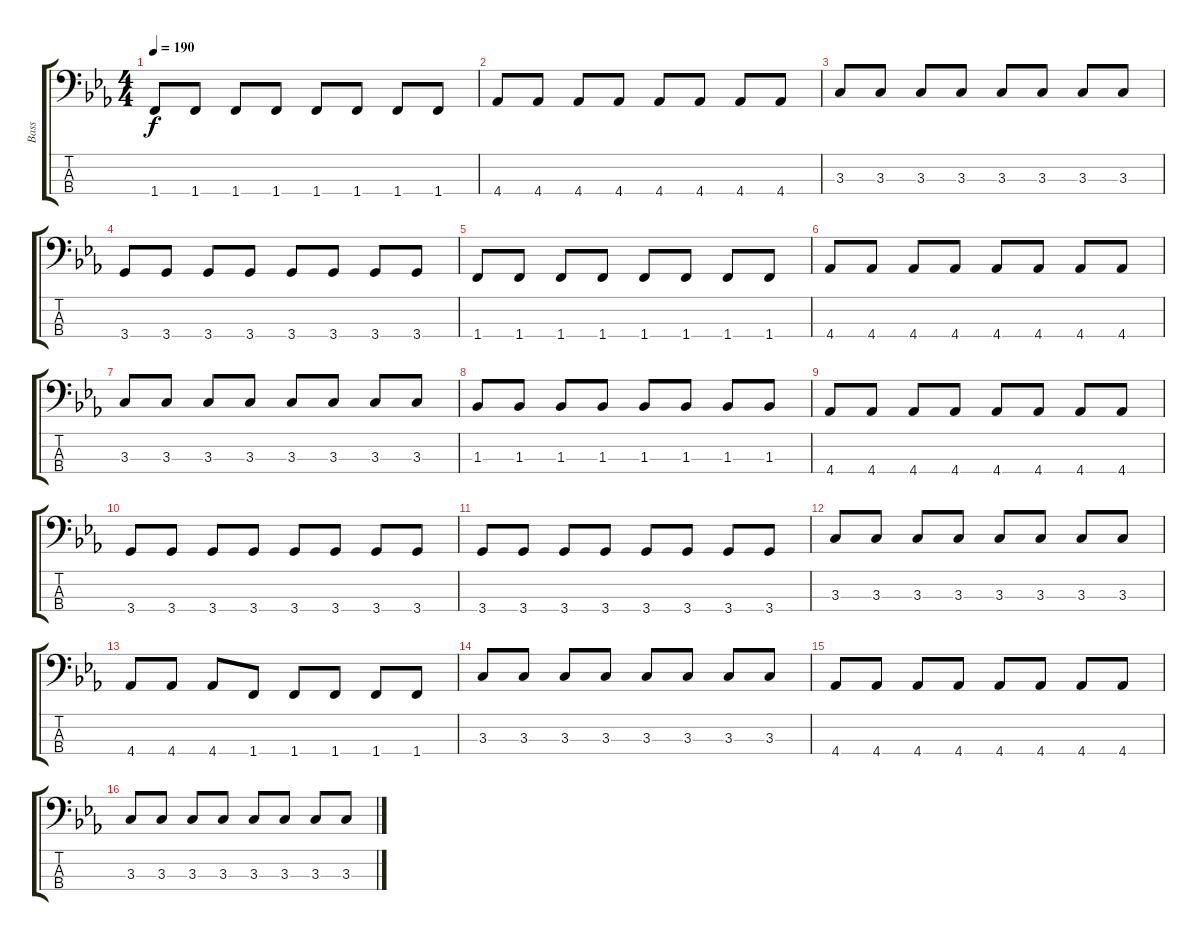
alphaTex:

\track ("Bass" "Bass") {instrument electricbasspick}
\staff {score tabs}
\tuning (G2 D2 A1 E1) {hide}
\ts (4 4)
\tempo 190
\clef f4
\ks eb
1.4.8{dy f} 1.4.8 1.4.8 1.4.8 1.4.8 1.4.8 1.4.8 1.4.8 |
4.4.8 4.4.8 4.4.8 4.4.8 4.4.8 4.4.8 4.4.8 4.4.8 |
3.3.8 3.3.8 3.3.8 3.3.8 3.3.8 3.3.8 3.3.8 3.3.8 |
3.4.8 3.4.8 3.4.8 3.4.8 3.4.8 3.4.8 3.4.8 3.4.8 |
1.4.8 1.4.8 1.4.8 1.4.8 1.4.8 1.4.8 1.4.8 1.4.8 |
4.4.8 4.4.8 4.4.8 4.4.8 4.4.8 4.4.8 4.4.8 4.4.8 |
3.3.8 3.3.8 3.3.8 3.3.8 3.3.8 3.3.8 3.3.8 3.3.8 |
1.3.8 1.3.8 1.3.8 1.3.8 1.3.8 1.3.8 1.3.8 1.3.8 |
4.4.8 4.4.8 4.4.8 4.4.8 4.4.8 4.4.8 4.4.8 4.4.8 |
3.4.8 3.4.8 3.4.8 3.4.8 3.4.8 3.4.8 3.4.8 3.4.8 |
3.4.8 3.4.8 3.4.8 3.4.8 3.4.8 3.4.8 3.4.8 3.4.8 |
3.3.8 3.3.8 3.3.8 3.3.8 3.3.8 3.3.8 3.3.8 3.3.8 |
4.4.8 4.4.8 4.4.8 1.4.8 1.4.8 1.4.8 1.4.8 1.4.8 |
3.3.8 3.3.8 3.3.8 3.3.8 3.3.8 3.3.8 3.3.8 3.3.8 |
4.4.8 4.4.8 4.4.8 4.4.8 4.4.8 4.4.8 4.4.8 4.4.8 |
3.3.8 3.3.8 3.3.8 3.3.8 3.3.8 3.3.8 3.3.8 3.3.8
